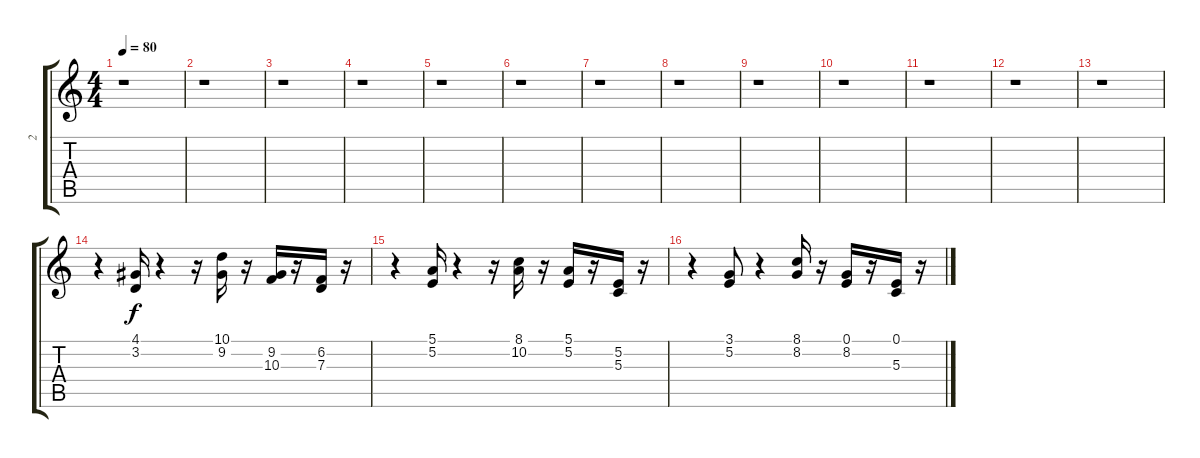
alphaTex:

\track ("2" "2") {instrument stringensemble1}
\staff {score tabs}
\tuning (E4 B3 G3 D3 A2 E2) {hide}
\ts (4 4)
\tempo 80
\clef g2
\ks c
r.1{dy f} |
r.1 |
r.1 |
r.1 |
r.1 |
r.1 |
r.1 |
r.1 |
r.1 |
r.1 |
r.1 |
r.1 |
r.1 |
r.4 (4.1 3.2).16 r.4 r.16 (10.1 9.2).16 r.16 (9.2 10.3).16 r.16 (6.2 7.3).16 r.16 |
r.4 (5.1 5.2).16 r.4 r.16 (8.1 10.2).16 r.16 (5.1 5.2).16 r.16 (5.2 5.3).16 r.16 |
r.4 (3.1 5.2).8 r.4 (8.1 8.2).16 r.16 (0.1 8.2).16 r.16 (0.1 5.3).16 r.16
